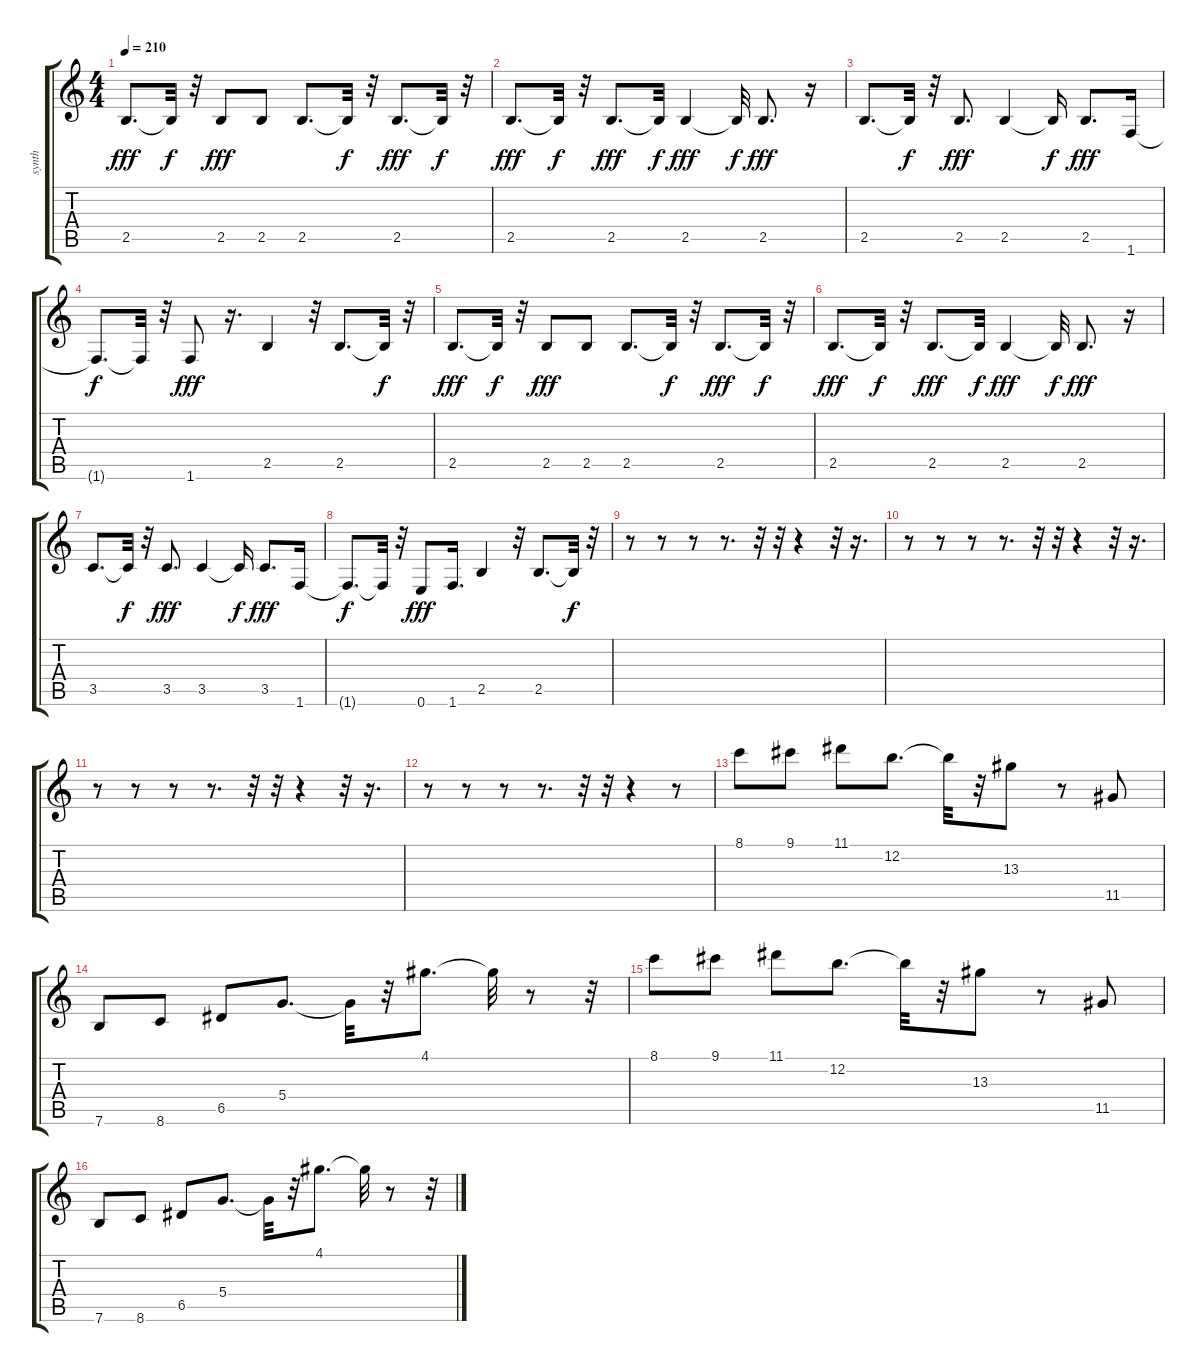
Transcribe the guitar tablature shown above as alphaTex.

\track ("synth" "synth") {solo instrument synthbass1}
\staff {score tabs}
\tuning (E4 B3 G3 D3 A2 E2) {hide}
\ts (4 4)
\tempo 210
\clef g2
\ks c
2.5.8{d dy fff} 2.5{t}.32{dy f} r.32 2.5.8{dy fff} 2.5.8 2.5.8{d} 2.5{t}.32{dy f} r.32 2.5.8{d dy fff} 2.5{t}.32{dy f} r.32 |
2.5.8{d dy fff} 2.5{t}.32{dy f} r.32 2.5.8{d dy fff} 2.5{t}.32{dy f} 2.5.4{dy fff} 2.5{t}.32{dy f} 2.5.8{d dy fff} r.16 |
2.5.8{d} 2.5{t}.32{dy f} r.32 2.5.8{d dy fff} 2.5.4 2.5{t}.16{dy f} 2.5.8{d dy fff} 1.6.16 |
1.6{t}.8{d dy f} 1.6{t}.32 r.32 1.6.8{dy fff} r.16{d} 2.5.4 r.32 2.5.8{d} 2.5{t}.32{dy f} r.32 |
2.5.8{d dy fff} 2.5{t}.32{dy f} r.32 2.5.8{dy fff} 2.5.8 2.5.8{d} 2.5{t}.32{dy f} r.32 2.5.8{d dy fff} 2.5{t}.32{dy f} r.32 |
2.5.8{d dy fff} 2.5{t}.32{dy f} r.32 2.5.8{d dy fff} 2.5{t}.32{dy f} 2.5.4{dy fff} 2.5{t}.32{dy f} 2.5.8{d dy fff} r.16 |
3.5.8{d} 3.5{t}.32{dy f} r.32 3.5.8{d dy fff} 3.5.4 3.5{t}.16{dy f} 3.5.8{d dy fff} 1.6.16 |
1.6{t}.8{d dy f} 1.6{t}.32 r.32 0.6.8{dy fff} 1.6.16{d} 2.5.4 r.32 2.5.8{d} 2.5{t}.32{dy f} r.32 |
r.8 r.8 r.8 r.8{d} r.32 r.32 r.4 r.32 r.16{d} |
r.8 r.8 r.8 r.8{d} r.32 r.32 r.4 r.32 r.16{d} |
r.8 r.8 r.8 r.8{d} r.32 r.32 r.4 r.32 r.16{d} |
r.8 r.8 r.8 r.8{d} r.32 r.32 r.4 r.8 |
8.1.8 9.1.8 11.1.8 12.2.8{d} 12.2{t}.32 r.32 13.3.8 r.8 11.5.8 |
7.6.8 8.6.8 6.5.8 5.4.8{d} 5.4{t}.32 r.32 4.1.8{d} 4.1{t}.32 r.8 r.32 |
8.1.8 9.1.8 11.1.8 12.2.8{d} 12.2{t}.32 r.32 13.3.8 r.8 11.5.8 |
7.6.8 8.6.8 6.5.8 5.4.8{d} 5.4{t}.32 r.32 4.1.8{d} 4.1{t}.32 r.8 r.32
